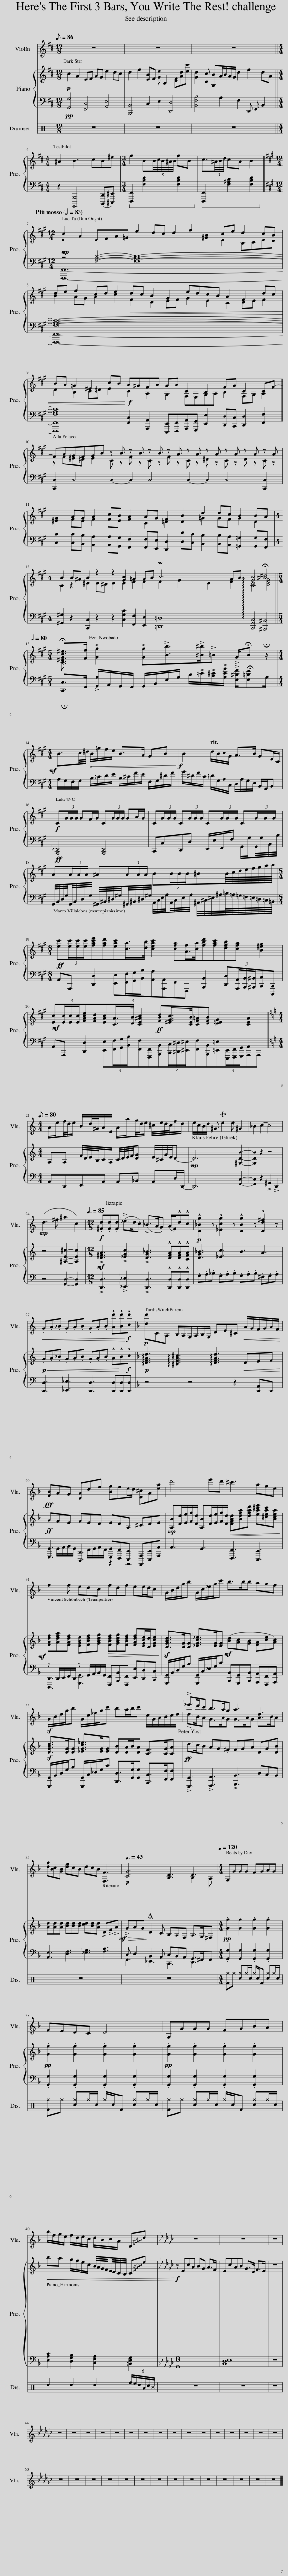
X:1
%%score ( 1 2 ) { ( 3 5 ) | ( 4 6 ) } 7
L:1/8
Q:1/8=86
M:12/8
I:linebreak $
K:D
V:1 treble
V:2 treble
V:3 treble
V:5 treble
V:4 bass
V:6 bass
V:7 perc
K:none
V:1
 z12 | z12 | z12 ||$[M:4/4] z8 |[M:3/4] z6 | %5
 z6 ||$[K:A][M:12/4][Q:1/2=83] z24 |$ z24 |$ z24 ||$ z24 |$ %10
 z24 |$[M:16/4] z32 ||$[M:5/4][Q:1/4=80] z10 |$[M:4/4] z8 | z8[Q:1/4=77][Q:1/4=75][Q:1/4=73] |$ %15
 z8 | z8 |$ z8 |$[M:8/4] z16 |$ z16 ||$ %20
[K:C][M:4/4][Q:1/8=80] A/e/f/4d/4e/ B/d/4^G/4A/E/ A/a/g/4d/4e/ ^c/4e/4d/4c/4f/d/ | e/c/B/d/ ^G Te2 e ^G2 | _B2 c2- c4 |$!mp! (d3 ^f ^a2 c2) |[M:12/8][Q:3/8=85]!f! .[^Fd].[Fd].[Fd] (!>!_e>d.c) (!>!_B>A.G) (A/F/)!^!d!^!c | %25
!p! !arpeggio!!^![D_Bg]2 z !arpeggio!!^![_Ecg]2 z !arpeggio!!^![DBg]2 z !arpeggio!!^![Dd^f]2 z |$!<(! .G.A._B .G.A.B .G.A.B !^![Ad']!^![Bd']!<)!!f!!^![cd'] |[K:F]!p! [dd']CA, B,/A,/G,/A,/B,/G,/ DE^C!<(! A/G/F/G/A/F/!<)! |$!fff! [FB]AG [DA]df [Bg]fe/d/ [E^c]A[ea] | d'4 e'd' ^c'3 age |$ %30
 f2 f edc fdf ee/d/c | G/B/d/g/b G/c/_e/g/c' b>bb agf |$!f! G/B/d/g/b G/c/_e/g/c' ba/b/c' c/G/A/B/c/d/ | !>!_e'>d'c' b>ag a3 d3 |$ [dg][Bc][GB] [df]cB dcB [F,F]3 | %35
!p![Q:3/8=43] [CG]6 [B,D]3 D3[Q:3/8=40][Q:3/8=43] |[M:4/4][Q:1/4=120] G,GGG FGAG |$ FEDC D4 | G,GGG FGBA |$ b/f/g/e/ f/d/e/c/ d/B/c/A/ !~(!D!~)!d | %40
[K:Gb] z8 | z8 | z8 |$ z8 | z8 | %45
 z8 | z8 | z8 | z8 | z8 | %50
 z8 | z8 | z8 | z8 | z8 | %55
 z8 | z8 | z8 | z8 |$ z8 | %60
 z8 | z8 | z8 | z8 | z8 | %65
 z8 | z8 | z8 | z8 | z8 | %70
 z8 | z8 | z8 |] %73
V:2
 x12 | x12 | x12 ||$[M:4/4] x8 |[M:3/4] x6 | %5
 x6 ||$[K:A][M:12/4] x24 |$ x24 |$ x24 ||$ x24 |$ %10
 x24 |$[M:16/4] x32 ||$[M:5/4] x10 |$[M:4/4] x8 | x8 |$ %15
 x8 | x8 |$ x8 |$[M:8/4] x16 |$ x16 ||$ %20
[K:C][M:4/4] x8 | x8 | x8 |$ x8 |[M:12/8] x12 | %25
 x12 |$ x12 |[K:F] x12 |$ x12 | x12 |$ %30
 x12 | x12 |$ x12 | !>!d>BA G>AG G>AG A>BA |$ x12 | %35
 x9 B,2 A, |[M:4/4] x8 |$ x8 | x8 |$ x8 | %40
[K:Gb] x8 | x8 | x8 |$ x8 | x8 | %45
 x8 | x8 | x8 | x8 | x8 | %50
 x8 | x8 | x8 | x8 | x8 | %55
 x8 | x8 | x8 | x8 |$ x8 | %60
 x8 | x8 | x8 | x8 | x8 | %65
 x8 | x8 | x8 | x8 | x8 | %70
 x8 | x8 | x8 |] %73
V:3
!p! c2 A2 EF AG e2 dc | d2 f2 [EB]F [Ge] B,2 [DF][Ad][ec'] | [Gd]2 [Cc] [G,B]A/B/A/G/ d2 f2 dA ||$[M:4/4] ^A2 B3 cB^e |[M:3/4] f2 B(5:4:5B/4c/4B/4^A/4B/4 fB | %5
 c3/2(3^A/4B/4d/4 cA B2 ||$[K:A][M:12/4]!mp! c2 A2 EFA=G e2 dc d2 f2 B2 ce d2 cB |$ de f2 cd e2!<(! dc B2 G2 edcB A2 F2 dc |$ BA =G2 ^E2 cB!<)!!f! A^GFA GA C2 B,2 FG C2 CF- ||$ FAGFGB z B z B z B z A z A z A z A z A z A |$ %10
 G2 AG A2 cB A2 AG F2 B2 d2 dc B2 BA |$[M:16/4] B2 B^A B2 z2 z2 [Gc]2 =A2 AB Mc6 AB !arpeggio![Gc]4 !fermata![^B^d]4 ||$[M:5/4] !fermata![c^e]>[Ff] !>![Gg]2 !>![Gg]!>![Bb]>!>![^B^b]!>!=B !>!G/!fermata!B z/ |$[M:4/4]!mf! B3/2c/4^d/4!<(! B/=g/f/e/ B>A GB!<)! |!f! B2 d/B/c/G/ A>B GE/C/ |$ %15
!f! C(3G/G/G/ GF/G/ C(3G/G/G/ GA/G/ | C(3G/G/G/ C(3G/G/G/ C(3G/G/G/ C(3G/G/G/ |$ A(3A/A/A/ ^A(3A/A/A/ B(3B/B/B/^BB/8c/8d/8e/8f/8g/8a/8b/8 |$[M:8/4] [ec'](3[ec']/[ec']/[ec']/[fac'e'][fad'][eac'][ca]/>[db]/ [ceac']2 [cfa][Af]/>[ca]/[fbd'][fac'][dfb][cfa] [B^eg]2 |$!mf! [Ec](3[Ec]/[Ec]/[Ec]/[FAce][FAd][EAc][CA]/>[DB]/ [CE^Ac]2!ff! [FBd][^EGc]/>[CEB]/[CF=A][DFB] [D=EG]2 [CEA]2 ||$ %20
[K:C][M:4/4] A,A, F/4D/4E/4B,/4C/A,/ C/4D/4E/4F/4[DG] E/4^C/4G/4E/4D- |!mp! D6 [^G,DB]2- | [G,DB]2 z2 z4 |$ z4 [^A,E^c]2- [A,Ec]2 |[M:12/8]!mf! !>![D^FA]3 !>![_EGc]3 !>![DG_B]3 !^![DFA]!^![DFA]!^![CFA] | %25
 [DG_B]3 [_Ec]3 B3 A3 |$!p!!<(! .G.A._B .G.A.B .G.A.B !^!A!^!B!<)!!f!!^!c |[K:F]!p! !arpeggio![DFAd]3 !arpeggio![^CEA^c]3 !arpeggio![DFAd]3!<(! DEF!<)! |$!ff! GFE FED EDA, ^CDE |!mp! [A,A][Dd]/[Ee]/[Ff]/[Dd]/ [A,A][Dd]/[Ee]/[Ff]/[Dd]/!<(! [DFAd][Adfa][dfad'] [ea^c'e'][^ceac'][Acea]!<)! |$ %30
 [FAdf][Adfa][FAdf] [EGBe][FBdf][GBdg]!>(! [FBdf][GBdg][FBdf] [FAdf][EGce]/[Dd]/!p![EGce]!>)! |!f! [DGBd]>[DG][DG] [_EGc_e]>[EG][EG]!mf! ([Bd][Ac][GB] [FA][ce][Ac]) |$!f! [DGBd]>[DG][DG] [_EGc_e]>[EG][EG] [DB][DA]/B/[DA] [CF]>[CG][CA] |!ff! d>cB AG.^F FGA DG[DB] |$ [Ad][Ad][Ad] [Bd][Bd][Bd] [cd][Bd][Ad] !>!D!>!F!>!A | %35
!mf!!>(! !>!GAG!>)! !fermata!D2 C B,A,F, A,>G,^F, |[M:4/4]!pp! .[Gg]2 .[Gg]2 .[Gg]2 .[Gg]2 |$!pp! .[Gg]2 .[Gg]2 .[Gg]2 .[Gg]2 |!pp! .[Gg]2 .[Gg]2 .[Gg]2 .[Gg]2 |$!<(! ba g/f/e/c/ B/4A/4G/4F/4E/4D/4C/4B,/4 !~(!C!~)!e!<)! | %40
[K:Gb]!f! z EcA BG A>F | EcAB G>D F>E | z8 |$ z8 | z8 | %45
 z8 | z8 | z8 | z8 | z8 | %50
 z8 | z8 | z8 | z8 | z8 | %55
 z8 | z8 | z8 | z8 |$ z8 | %60
 z8 | z8 | z8 | z8 | z8 | %65
 z8 | z8 | z8 | z8 | z8 | %70
 z8 | z8 | z8 |] %73
V:4
!pp! [G,,G,]4 [F,,C,]4 [A,,E,]4 | [B,,,B,,]4 C,2 E,2 [D,,D,]4 | [B,,F,B,]4 A,2 F,2 D,, F,, B,,2 ||$[M:4/4] z2 [B,,,,B,,,]4 ([D,,,D,,][^E,,,^E,,]) |[M:3/4]!ped! [F,,,F,,]2 [F,B,D]2 [F,B,D]2!ped-up! | %5
!ped! [F,,,F,,]2 [F,^A,C]2 [F,B,D]2!ped-up! ||$[K:A][M:12/4] z4 [F,A,C]4- [F,A,C]16- |$ [F,A,C]24- |$ [F,,,F,,F,A,C]8 [F,,C,]2 [A,,,A,,]2 [E,,,E,,][F,,,F,,][A,,,A,,][G,,,G,,] [E,,E,]2 [D,,D,][C,,C,] [D,,D,]2 [F,,F,]2 ||$ [C,,C,]2 C,4 C,2- C,2 C,4 C,2- C,2 C,4 [C,,C,]2 |$ %10
 [C,C]2 [C,C][B,,B,] [A,,A,]2 [A,,A,][G,,G,] [F,,F,]2 [F,,F,][E,,E,] [D,,D,]2 [D,D][C,C] [B,,B,]2 [B,,B,][A,,A,] [=G,,=G,]2 [G,,G,][F,,F,] |$[M:16/4] [^G,,^G,]2 z2 [C,,C,]2 z2 z2 [C,G,C]2 [F,,F,]2 [E,,E,]2 [=D,,=D,]8 !arpeggio![C,,G,,C,]4 !fermata![^B,,,^B,,]4 ||$[M:5/4] !fermata![C,,C,]>F,, !>![G,,G,]/A,,/G,,/F,,/ G,,/B,,/E,/G,/ B,/!>!=C/!>![A,^C]/!>![G,CG]/ !>![E,^B,F]/!fermata![E,=B,E]G,/ |$[M:4/4] A,/G,/F,/G,/ B,/=C/D/E/ B,/^C/F/E/ F,/G,/^D/F/ | G/^D/F/C/ =D/G,/A,/C,/ D,/A,/G,/E,/ B,,/G,,/B,, |$ %15
!ff! [A,,,C,,_E,,]4 [A,,,C,,E,,]4 | C,,C,D,,D, E,,/E,/F,,/F,/ G,,/G,/G,,/4G,/4B,,/4B,/4 |$ G,,/4B,,/4D,/4G,/4G,,/4B,,/4D,/4G,/4 ^G,,/4^B,,/4^D,/4^G,/4^G,,/4^B,,/4^D,/4^G,/4 A,,/4C,/4E,/4A,/4A,,/4C,/4E,/4A,/4 ^A,,/4^C,/4^E,/4^A,/4=B,/8=A,/8=G,/8=F,/8=E,/8=D,/8=C,/8=B,,/8 |$[M:8/4]!ff! A,,A,,, [D,,D,]2 [E,,E,](3[F,,F,]/[G,,G,]/[B,,B,]/[A,,A,][A,,,A,,]F,,F,,, [B,,,B,,]2 [D,,D,](3[A,,,A,,]/[B,,,B,,]/[^B,,,^B,,]/[C,,C,][C,,,C,,] |$ A,,A,,, [D,,D,]2 [E,,E,](3[F,,F,]/[G,,G,]/[B,,B,]/[F,,F,][F,,,F,,][B,,,B,,](3[C,,C,]/[^D,,^D,]/[^E,,^E,]/[F,,F,][B,,,B,,][=E,,=E,](3[E,,,E,,]/[F,,,F,,]/[G,,,G,,]/[A,,,A,,]A,,, ||$ %20
[K:C][M:4/4] A,,D,,E,,A,, A,,_B,, A,,D,/D,,/- | D,,6 [F,,C,]2- | [F,,C,]2 z2 !>!^G,,2 !>!D,,2 |$ z4 [G,,D,]2- [G,,D,]2 |[M:12/8] !>![D,,D,]3 !>![_E,,_E,]3 !>![D,,D,]3 !^![D,,D,]!^![D,,D,]!^![D,,D,] | %25
 .G,.A,._B, .G,.A,.B, .G,.A,.B, .^F,.G,.A, |$ [D,,D,]3 [_E,,_E,]3 [D,,D,]3 [D,,D,][D,,D,][D,,D,] |[K:F] z4 z4 z2 [D,,A,,]D,, |$ [G,,,G,,]3 [D,,,D,,]3 [G,,,G,,][F,,,F,,][E,,,E,,] [A,,,,A,,,][E,,,E,,][A,,,A,,] | A,,3 G,,3 [F,,,F,,]3 [E,,,E,,]3 |$ %30
!mf! z D,,/E,,/F,,/D,,/ z G,,/A,,/B,,/G,,/ [F,,,F,,][B,,,B,,][F,,,F,,] [E,,E,][D,,D,][C,,C,] | [G,,,G,,]/B,,/D,/G,/B, [G,,,G,,]/C,/_E,/G,/C [B,,,B,,][G,,,G,,][B,,,B,,] [A,,,A,,][F,,,F,,][A,,,A,,] |$ [G,,,G,,]/B,,/D,/G,/B, [G,,,G,,]/C,/_E,/G,/C [D,,D,]>[G,,G,][G,,G,] [C,,C,]>[F,,F,][F,,F,] | !>![G,,,G,,]3 !>![A,,,A,,]3 !>![B,,,B,,]3 D,C,B,, |$ [A,,E,]3 [D,F,]3 [_E,G,]3 [F,A,]3 | %35
 C, D,2 B,,2 A,, C,B,,A,, G,,>^F,,F,, |[M:4/4] .[G,,G,]2 .[G,,G,]2 .[G,,G,]2 .[G,,G,]2 |$ .[G,,G,]2 .[G,,G,]2 .[G,,G,]2 .[G,,G,]2 | .[G,,G,]2 .[G,,G,]2 .[G,,G,]2 .[G,,G,]2 |$ [E,A,C]2 [D,G,B,]2 [C,F,A,]2 [=B,,E,G,]2 | %40
[K:Gb] [G,,E,G,]8 | [B,,D,E,]8 | z8 |$ z8 | z8 | %45
 z8 | z8 | z8 | z8 | z8 | %50
 z8 | z8 | z8 | z8 | z8 | %55
 z8 | z8 | z8 | z8 |$ z8 | %60
 z8 | z8 | z8 | z8 | z8 | %65
 z8 | z8 | z8 | z8 | z8 | %70
 z8 | z8 | z8 |] %73
V:5
 x12 | x12 | x12 ||$[M:4/4] x8 |[M:3/4] x6 | %5
 x6 ||$[K:A][M:12/4] z16 ^G2 E2 B,CED |$ B2 AG A2 c2 F2 D2 EF G2 E2 C2 DE F2 |$ D2 B,2 C^D ^E2 C2 A,2 G,2 F,E,G,A, B,2 F,G, A,2 ||$ z F^E^D E2 C z F z C z F z C z ^D z C z D z C z |$ %10
 ^E2 FE F2 FE F2 C2 =D2 D2 =G2 GF G2 D2 |$[M:16/4] C2 z2 ^E2 E^D E2 E2 F2 F2 F2 G2 E2 F2 [CE]4 [DFA]4 ||$[M:5/4] [C^EG]3/2 x17/2 |$[M:4/4] x8 | x8 |$ %15
 x8 | x8 |$ x8 |$[M:8/4] x16 |$ x16 ||$ %20
[K:C][M:4/4] x8 | x8 | x8 |$ x8 |[M:12/8] x12 | %25
 x12 |$ x12 |[K:F] x12 |$ x12 | x12 |$ %30
 x12 | x12 |$ x12 | x12 |$ x12 | %35
 x12 |[M:4/4] x8 |$ x8 | x8 |$ x8 | %40
[K:Gb] x8 | x8 | x8 |$ x8 | x8 | %45
 x8 | x8 | x8 | x8 | x8 | %50
 x8 | x8 | x8 | x8 | x8 | %55
 x8 | x8 | x8 | x8 |$ x8 | %60
 x8 | x8 | x8 | x8 | x8 | %65
 x8 | x8 | x8 | x8 | x8 | %70
 x8 | x8 | x8 |] %73
V:6
 x12 | x12 | x12 ||$[M:4/4] x8 |[M:3/4] x6 | %5
 x6 ||$[K:A][M:12/4] [F,,,F,,]24- |$ [F,,,F,,]24- |$ x24 ||$ x24 |$ %10
 x24 |$[M:16/4] x32 ||$[M:5/4] x10 |$[M:4/4] x8 | x8 |$ %15
 x8 | x8 |$ x8 |$[M:8/4] x16 |$ x16 ||$ %20
[K:C][M:4/4] x8 | x8 | x8 |$ x8 |[M:12/8] x12 | %25
 x12 |$ x12 |[K:F] x12 |$ x G,,/A,,/B,,/G,,/ x F,,/G,,/A,,/F,,/ z2 z4 | x12 |$ %30
 [D,,,D,,]3 [G,,,G,,]3 x6 | x12 |$ x12 | x12 |$ x12 | %35
 F,,3 _E,,3 C,,3 D,,3 |[M:4/4] x8 |$ x8 | x8 |$ x8 | %40
[K:Gb] x8 | x8 | x8 |$ x8 | x8 | %45
 x8 | x8 | x8 | x8 | x8 | %50
 x8 | x8 | x8 | x8 | x8 | %55
 x8 | x8 | x8 | x8 |$ x8 | %60
 x8 | x8 | x8 | x8 | x8 | %65
 x8 | x8 | x8 | x8 | x8 | %70
 x8 | x8 | x8 |] %73
V:7
[K:C] z12 | z12 | z12 ||$[M:4/4] z8 |[M:3/4] z6 | %5
 z6 ||$[M:12/4] z24 |$ z24 |$ z24 ||$ z24 |$ %10
 z24 |$[M:16/4] z32 ||$[M:5/4] z10 |$[M:4/4] z8 | z8 |$ %15
 z8 | z8 |$ z8 |$[M:8/4] z16 |$ z16 ||$ %20
[M:4/4] z8 | z8 | z8 |$ z8 |[M:12/8] z12 | %25
 z12 |$ z12 | z12 |$ z12 | z12 |$ %30
 z12 | z12 |$ z12 | z12 |$ z12 | %35
 z12 |[M:4/4] [F^g]^g [c^g]^g/c/ ^g/c/F [c^g]^g/c/ |$ [F^g]^g [c^g]^g/c/ ^g/c/F [c^g]^g/c/ | [F^g]^g [c^g]^g/c/ ^g/c/F [c^g]^g/c/ |$ d2 d2 d2 (6:4:6f/e/d/A/c/^B/ | %40
 z8 | z8 | z8 |$ z8 | z8 | %45
 z8 | z8 | z8 | z8 | z8 | %50
 z8 | z8 | z8 | z8 | z8 | %55
 z8 | z8 | z8 | z8 |$ z8 | %60
 z8 | z8 | z8 | z8 | z8 | %65
 z8 | z8 | z8 | z8 | z8 | %70
 z8 | z8 | z8 |] %73
